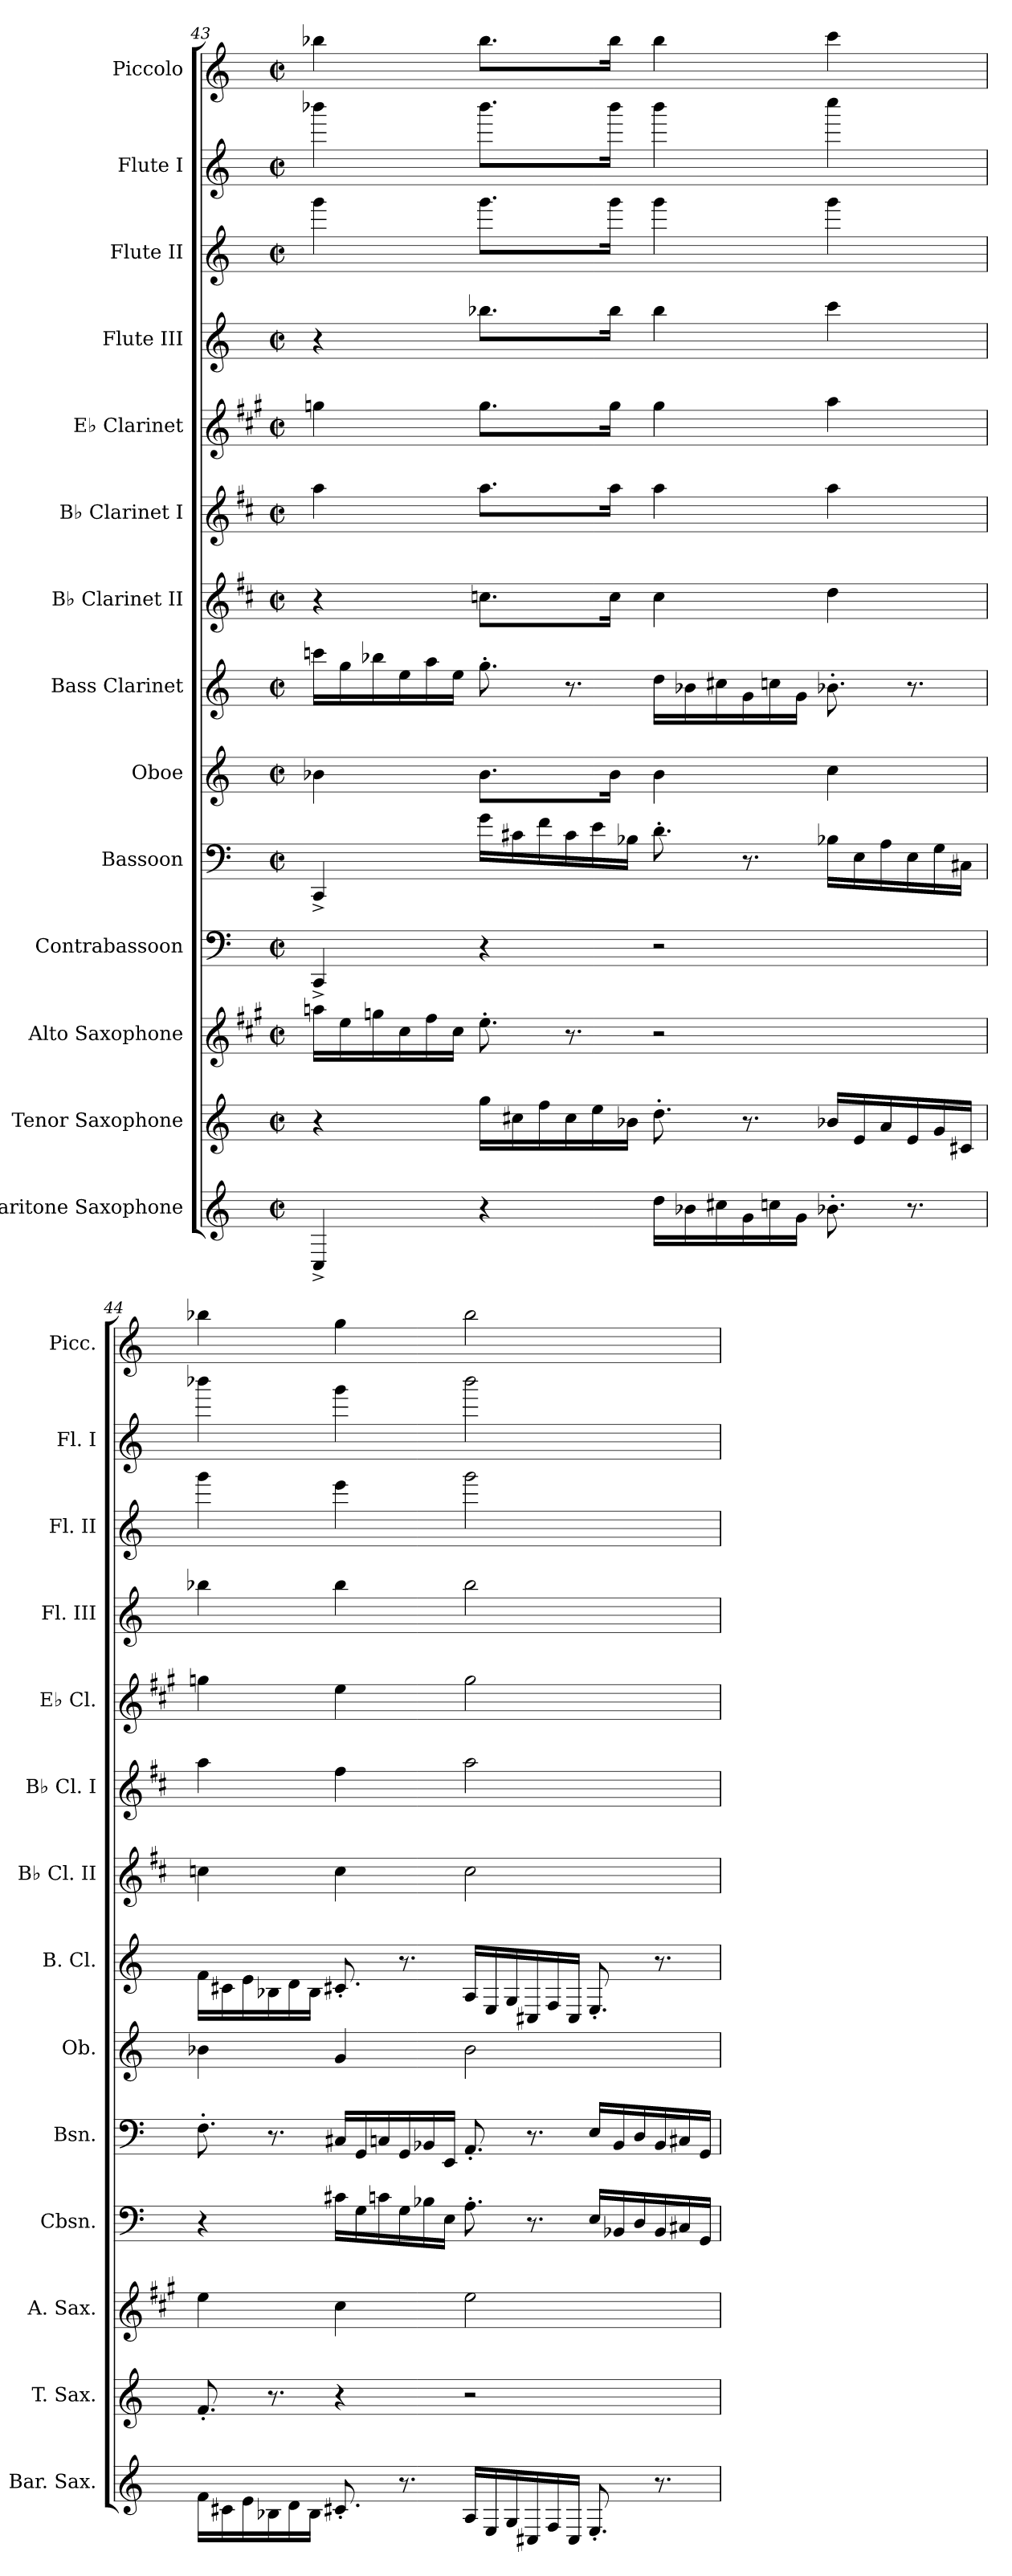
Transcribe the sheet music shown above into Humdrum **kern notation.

**kern	**kern	**kern	**kern	**kern	**kern	**kern	**kern	**kern	**kern	**kern	**kern	**kern	**kern
*part14	*part13	*part12	*part11	*part10	*part9	*part8	*part7	*part6	*part5	*part4	*part3	*part2	*part1
*staff14	*staff13	*staff12	*staff11	*staff10	*staff9	*staff8	*staff7	*staff6	*staff5	*staff4	*staff3	*staff2	*staff1
*I"Baritone Saxophone	*I"Tenor Saxophone	*I"Alto Saxophone	*I"Contrabassoon	*I"Bassoon	*I"Oboe	*I"Bass Clarinet	*I"B♭ Clarinet II	*I"B♭ Clarinet I	*I"E♭ Clarinet	*I"Flute III	*I"Flute II	*I"Flute I	*I"Piccolo
*I'Bar. Sax.	*I'T. Sax.	*I'A. Sax.	*I'Cbsn.	*I'Bsn.	*I'Ob.	*I'B. Cl.	*I'B♭ Cl. II	*I'B♭ Cl. I	*I'E♭ Cl.	*I'Fl. III	*I'Fl. II	*I'Fl. I	*I'Picc.
!!LO:PB:g=z
*clefG2	*clefG2	*clefG2	*clefF4	*clefF4	*clefG2	*clefG2	*clefG2	*clefG2	*clefG2	*clefG2	*clefG2	*clefG2	*clefG2
*ITrd12c21	*ITrd8c14	*ITrd5c9	*ITrd7c12	*	*	*ITrd8c14	*ITrd1c2	*ITrd1c2	*ITrd-2c-3	*	*	*	*ITrd-7c-12
*k[]	*k[]	*k[]	*k[]	*k[]	*k[]	*k[]	*k[]	*k[]	*k[]	*k[]	*k[]	*k[]	*k[]
*M2/2	*M2/2	*M2/2	*M2/2	*M2/2	*M2/2	*M2/2	*M2/2	*M2/2	*M2/2	*M2/2	*M2/2	*M2/2	*M2/2
*met(c|)	*met(c|)	*met(c|)	*met(c|)	*met(c|)	*met(c|)	*met(c|)	*met(c|)	*met(c|)	*met(c|)	*met(c|)	*met(c|)	*met(c|)	*met(c|)
*	*	*Xtuplet	*	*	*	*Xtuplet	*	*	*	*	*	*	*
=43	=43	=43	=43	=43	=43	=43	=43	=43	=43	=43	=43	=43	=43
4CC^/	4r	24ccn\LL	4CCC^/	4CC^/	4b-X\	24ccn\LL	4r	4gg\	4bb-X\	4r	4ggg\	4bbb-X\	4bbb-X\
.	.	24g\	.	.	.	24g\	.	.	.	.	.	.	.
.	.	24b-X\	.	.	.	24b-X\	.	.	.	.	.	.	.
.	.	24e\	.	.	.	24e\	.	.	.	.	.	.	.
.	.	24a\	.	.	.	24a\	.	.	.	.	.	.	.
.	.	24e\JJ	.	.	.	24e\JJ	.	.	.	.	.	.	.
*	*Xtuplet	*	*	*Xtuplet	*	*	*	*	*	*	*	*	*
4r	24g\LL	12.g'\	4r	24g\LL	8.b-\L	12.g'\	8.b-X\L	8.gg\L	8.bb-\L	8.bb-X\L	8.ggg\L	8.bbb-\L	8.bbb-\L
.	24c#X\	.	.	24c#X\	.	.	.	.	.	.	.	.	.
.	24f\	.	.	24f\	.	.	.	.	.	.	.	.	.
.	24c#\	12.r	.	24c#\	.	12.r	.	.	.	.	.	.	.
.	24e\	.	.	24e\	.	.	.	.	.	.	.	.	.
.	.	.	.	.	16b-\Jk	.	16b-\Jk	16gg\Jk	16bb-\Jk	16bb-\Jk	16ggg\Jk	16bbb-\Jk	16bbb-\Jk
.	24B-X\JJ	.	.	24B-X\JJ	.	.	.	.	.	.	.	.	.
*Xtuplet	*	*	*	*	*	*	*	*	*	*	*	*	*
24d\LL	12.d'\	2r	2r	12.d'\	4b-\	24d\LL	4b-\	4gg\	4bb-\	4bb-\	4ggg\	4bbb-\	4bbb-\
24B-X\	.	.	.	.	.	24B-X\	.	.	.	.	.	.	.
24c#X\	.	.	.	.	.	24c#X\	.	.	.	.	.	.	.
24G\	12.r	.	.	12.r	.	24G\	.	.	.	.	.	.	.
24cn\	.	.	.	.	.	24cn\	.	.	.	.	.	.	.
24G\JJ	.	.	.	.	.	24G\JJ	.	.	.	.	.	.	.
12.B-X'\	24B-X/LL	.	.	24B-X\LL	4cc\	12.B-X'\	4cc\	4gg\	4ccc\	4ccc\	4ggg\	4cccc\	4cccc\
.	24E/	.	.	24E\	.	.	.	.	.	.	.	.	.
.	24A/	.	.	24A\	.	.	.	.	.	.	.	.	.
12.r	24E/	.	.	24E\	.	12.r	.	.	.	.	.	.	.
.	24G/	.	.	24G\	.	.	.	.	.	.	.	.	.
.	24C#X/JJ	.	.	24C#X\JJ	.	.	.	.	.	.	.	.	.
=44	=44	=44	=44	=44	=44	=44	=44	=44	=44	=44	=44	=44	=44
24F\LL	12.F'/	4g\	4r	12.F'\	4b-X\	24F\LL	4b-X\	4gg\	4bb-X\	4bb-X\	4ggg\	4bbb-X\	4bbb-X\
24C#X\	.	.	.	.	.	24C#X\	.	.	.	.	.	.	.
24E\	.	.	.	.	.	24E\	.	.	.	.	.	.	.
24BB-X\	12.r	.	.	12.r	.	24BB-X\	.	.	.	.	.	.	.
24D\	.	.	.	.	.	24D\	.	.	.	.	.	.	.
24BB-\JJ	.	.	.	.	.	24BB-\JJ	.	.	.	.	.	.	.
*	*	*	*Xtuplet	*	*	*	*	*	*	*	*	*	*
12.C#X'/	4r	4e\	24C#X\LL	24C#X/LL	4g/	12.C#X'/	4b-\	4ee\	4gg\	4bb-\	4eee\	4ggg\	4ggg\
.	.	.	24GG\	24GG/	.	.	.	.	.	.	.	.	.
.	.	.	24Cn\	24Cn/	.	.	.	.	.	.	.	.	.
12.r	.	.	24GG\	24GG/	.	12.r	.	.	.	.	.	.	.
.	.	.	24BB-X\	24BB-X/	.	.	.	.	.	.	.	.	.
.	.	.	24EE\JJ	24EE/JJ	.	.	.	.	.	.	.	.	.
24AA/LL	2r	2g\	12.AA'\	12.AA'/	2b-\	24AA/LL	2b-\	2gg\	2bb-\	2bb-\	2ggg\	2bbb-\	2bbb-\
24EE/	.	.	.	.	.	24EE/	.	.	.	.	.	.	.
24GG/	.	.	.	.	.	24GG/	.	.	.	.	.	.	.
24CC#X/	.	.	12.r	12.r	.	24CC#X/	.	.	.	.	.	.	.
24FF/	.	.	.	.	.	24FF/	.	.	.	.	.	.	.
24CC#/JJ	.	.	.	.	.	24CC#/JJ	.	.	.	.	.	.	.
12.EE'/	.	.	24EE/LL	24E/LL	.	12.EE'/	.	.	.	.	.	.	.
.	.	.	24BBB-X/	24BB-/	.	.	.	.	.	.	.	.	.
.	.	.	24DD/	24D/	.	.	.	.	.	.	.	.	.
12.r	.	.	24BBB-/	24BB-/	.	12.r	.	.	.	.	.	.	.
.	.	.	24CC#X/	24C#X/	.	.	.	.	.	.	.	.	.
.	.	.	24GGG/JJ	24GG/JJ	.	.	.	.	.	.	.	.	.
=	=	=	=	=	=	=	=	=	=	=	=	=	=
*-	*-	*-	*-	*-	*-	*-	*-	*-	*-	*-	*-	*-	*-
